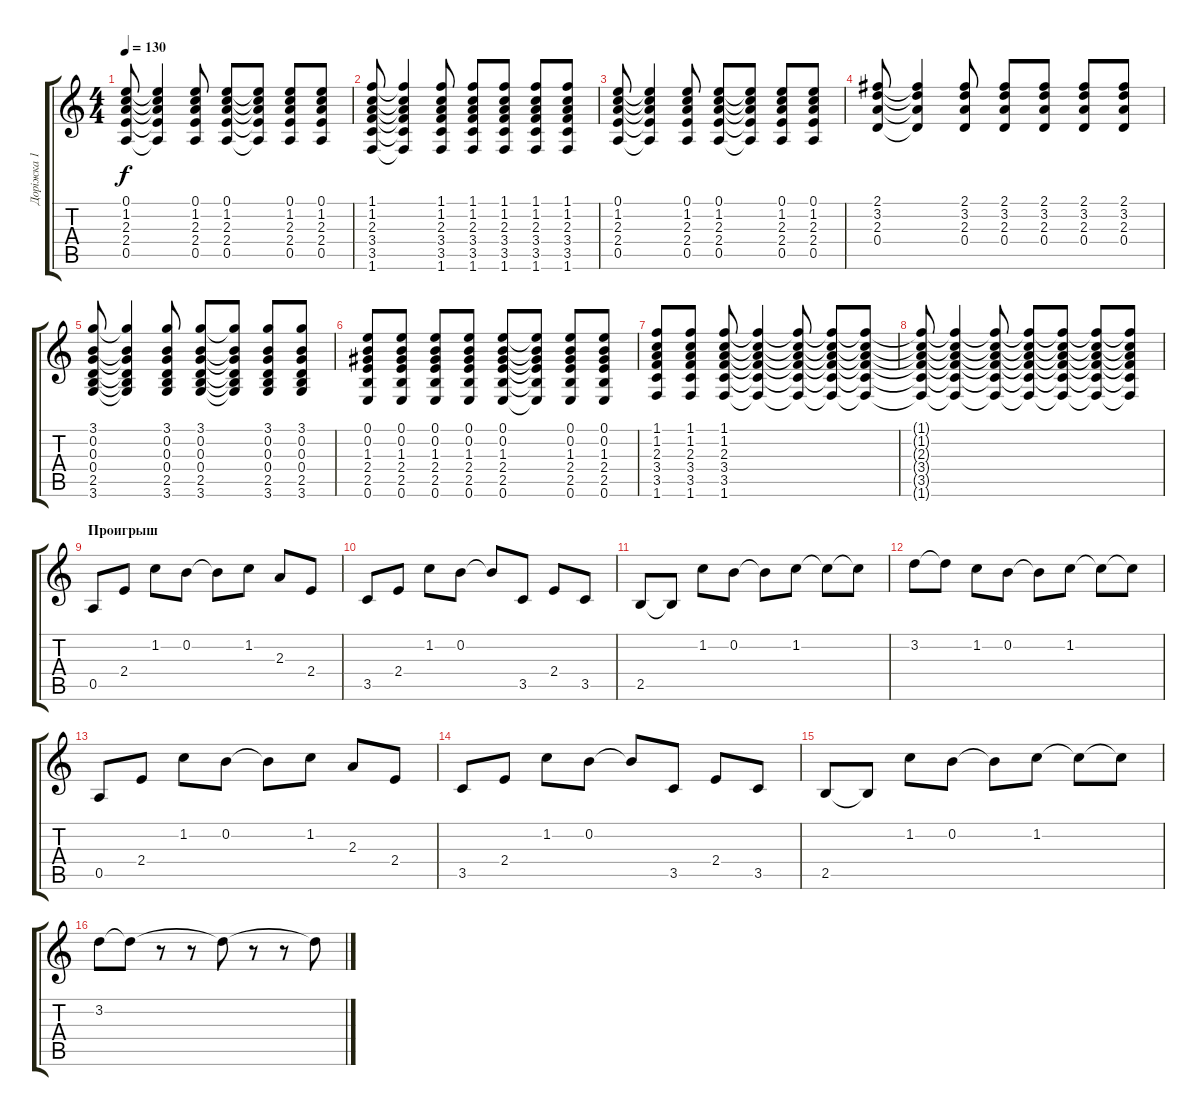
\track ("Доріжка 1" "Доріжка 1") {instrument acousticguitarsteel}
\staff {score tabs}
\tuning (E4 B3 G3 D3 A2 E2) {hide}
\ts (4 4)
\tempo 130
\clef g2
\ks c
(0.1 1.2 2.3 2.4 0.5).8{dy f volume 11} (0.1{t} 1.2{t} 2.3{t} 2.4{t} 0.5{t}).4 (0.1 1.2 2.3 2.4 0.5).8 (0.1 1.2 2.3 2.4 0.5).8 (0.1{t} 1.2{t} 2.3{t} 2.4{t} 0.5{t}).8 (0.1 1.2 2.3 2.4 0.5).8 (0.1 1.2 2.3 2.4 0.5).8 |
(1.1 1.2 2.3 3.4 3.5 1.6).8 (1.1{t} 1.2{t} 2.3{t} 3.4{t} 3.5{t} 1.6{t}).4 (1.1 1.2 2.3 3.4 3.5 1.6).8 (1.1 1.2 2.3 3.4 3.5 1.6).8 (1.1 1.2 2.3 3.4 3.5 1.6).8 (1.1 1.2 2.3 3.4 3.5 1.6).8 (1.1 1.2 2.3 3.4 3.5 1.6).8 |
(0.1 1.2 2.3 2.4 0.5).8 (0.1{t} 1.2{t} 2.3{t} 2.4{t} 0.5{t}).4 (0.1 1.2 2.3 2.4 0.5).8 (0.1 1.2 2.3 2.4 0.5).8 (0.1{t} 1.2{t} 2.3{t} 2.4{t} 0.5{t}).8 (0.1 1.2 2.3 2.4 0.5).8 (0.1 1.2 2.3 2.4 0.5).8 |
(2.1 3.2 2.3 0.4).8 (2.1{t} 3.2{t} 2.3{t} 0.4{t}).4 (2.1 3.2 2.3 0.4).8 (2.1 3.2 2.3 0.4).8 (2.1 3.2 2.3 0.4).8 (2.1 3.2 2.3 0.4).8 (2.1 3.2 2.3 0.4).8 |
(3.1 0.2 0.3 0.4 2.5 3.6).8 (3.1{t} 0.2{t} 0.3{t} 0.4{t} 2.5{t} 3.6{t}).4 (3.1 0.2 0.3 0.4 2.5 3.6).8 (3.1 0.2 0.3 0.4 2.5 3.6).8 (3.1{t} 0.2{t} 0.3{t} 0.4{t} 2.5{t} 3.6{t}).8 (3.1 0.2 0.3 0.4 2.5 3.6).8 (3.1 0.2 0.3 0.4 2.5 3.6).8 |
(0.1 0.2 1.3 2.4 2.5 0.6).8 (0.1 0.2 1.3 2.4 2.5 0.6).8 (0.1 0.2 1.3 2.4 2.5 0.6).8 (0.1 0.2 1.3 2.4 2.5 0.6).8 (0.1 0.2 1.3 2.4 2.5 0.6).8 (0.1{t} 0.2{t} 1.3{t} 2.4{t} 2.5{t} 0.6{t}).8 (0.1 0.2 1.3 2.4 2.5 0.6).8 (0.1 0.2 1.3 2.4 2.5 0.6).8 |
(1.1 1.2 2.3 3.4 3.5 1.6).8 (1.1 1.2 2.3 3.4 3.5 1.6).8 (1.1 1.2 2.3 3.4 3.5 1.6).8 (1.1{t} 1.2{t} 2.3{t} 3.4{t} 3.5{t} 1.6{t}).4 (1.1{t} 1.2{t} 2.3{t} 3.4{t} 3.5{t} 1.6{t}).8 (1.1{t} 1.2{t} 2.3{t} 3.4{t} 3.5{t} 1.6{t}).8 (1.1{t} 1.2{t} 2.3{t} 3.4{t} 3.5{t} 1.6{t}).8 |
(1.1{t} 1.2{t} 2.3{t} 3.4{t} 3.5{t} 1.6{t}).8 (1.1{t} 1.2{t} 2.3{t} 3.4{t} 3.5{t} 1.6{t}).4 (1.1{t} 1.2{t} 2.3{t} 3.4{t} 3.5{t} 1.6{t}).8 (1.1{t} 1.2{t} 2.3{t} 3.4{t} 3.5{t} 1.6{t}).8 (1.1{t} 1.2{t} 2.3{t} 3.4{t} 3.5{t} 1.6{t}).8 (1.1{t} 1.2{t} 2.3{t} 3.4{t} 3.5{t} 1.6{t}).8 (1.1{t} 1.2{t} 2.3{t} 3.4{t} 3.5{t} 1.6{t}).8 |
\section ("" "Проигрыш")
0.5.8 2.4.8 1.2.8 0.2.8 0.2{t}.8 1.2.8 2.3.8 2.4.8 |
3.5.8 2.4.8 1.2.8 0.2.8 0.2{t}.8 3.5.8 2.4.8 3.5.8 |
2.5.8 2.5{t}.8 1.2.8 0.2.8 0.2{t}.8 1.2.8 1.2{t}.8 1.2{t}.8 |
3.2.8 3.2{t}.8 1.2.8 0.2.8 0.2{t}.8 1.2.8 1.2{t}.8 1.2{t}.8 |
0.5.8 2.4.8 1.2.8 0.2.8 0.2{t}.8 1.2.8 2.3.8 2.4.8 |
3.5.8 2.4.8 1.2.8 0.2.8 0.2{t}.8 3.5.8 2.4.8 3.5.8 |
2.5.8 2.5{t}.8 1.2.8 0.2.8 0.2{t}.8 1.2.8 1.2{t}.8 1.2{t}.8 |
3.2.8 3.2{t}.8 r.8 r.8 3.2{t}.8 r.8 r.8 3.2{t}.8
